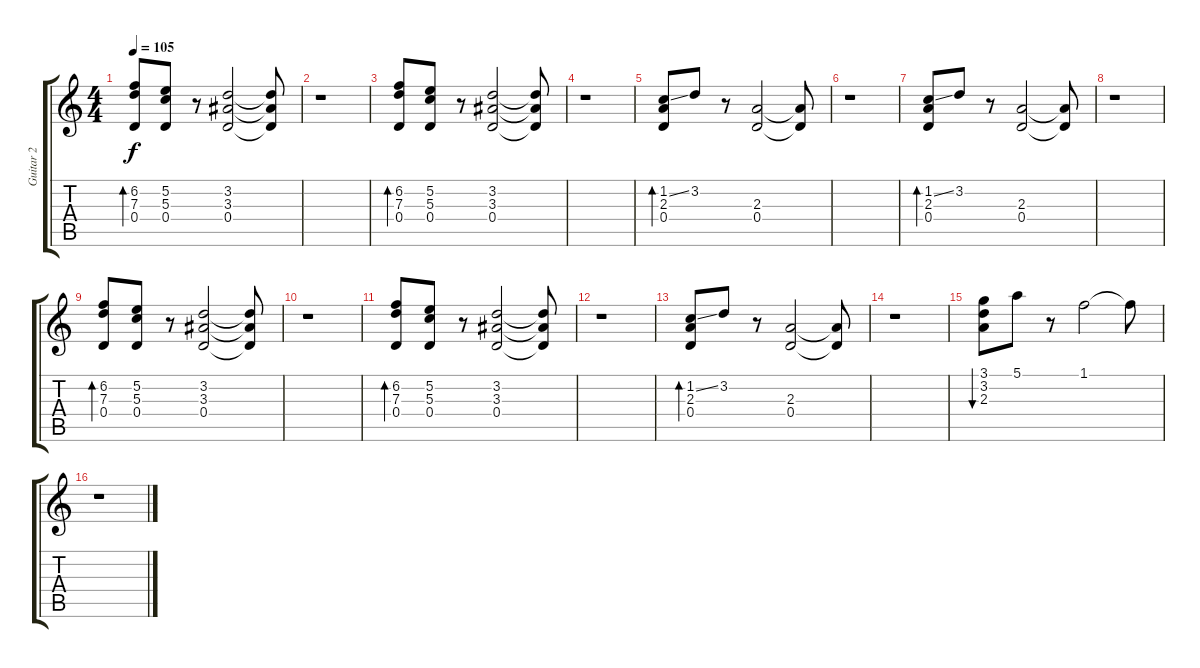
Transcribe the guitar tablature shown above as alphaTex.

\track ("Guitar 2" "Guitar 2") {instrument acousticguitarsteel}
\staff {score tabs}
\tuning (E4 B3 G3 D3 A2 E2) {hide}
\ts (4 4)
\tempo 105
\clef g2
\ks c
(6.2 7.3 0.4).8{bd 480 dy f} (5.2 5.3 0.4).8 r.8 (3.2 3.3 0.4).2 (3.2{t} 3.3{t} 0.4{t}).8 |
r.1 |
(6.2 7.3 0.4).8{bd 480} (5.2 5.3 0.4).8 r.8 (3.2 3.3 0.4).2 (3.2{t} 3.3{t} 0.4{t}).8 |
r.1 |
(1.2{ss} 2.3 0.4).8{bd 480} 3.2.8 r.8 (2.3 0.4).2 (2.3{t} 0.4{t}).8 |
r.1 |
(1.2{ss} 2.3 0.4).8{bd 480} 3.2.8 r.8 (2.3 0.4).2 (2.3{t} 0.4{t}).8 |
r.1 |
(6.2 7.3 0.4).8{bd 480} (5.2 5.3 0.4).8 r.8 (3.2 3.3 0.4).2 (3.2{t} 3.3{t} 0.4{t}).8 |
r.1 |
(6.2 7.3 0.4).8{bd 480} (5.2 5.3 0.4).8 r.8 (3.2 3.3 0.4).2 (3.2{t} 3.3{t} 0.4{t}).8 |
r.1 |
(1.2{ss} 2.3 0.4).8{bd 480} 3.2.8 r.8 (2.3 0.4).2 (2.3{t} 0.4{t}).8 |
r.1 |
(3.1 3.2 2.3).8{bu 480} 5.1.8 r.8 1.1.2 1.1{t}.8 |
r.1
